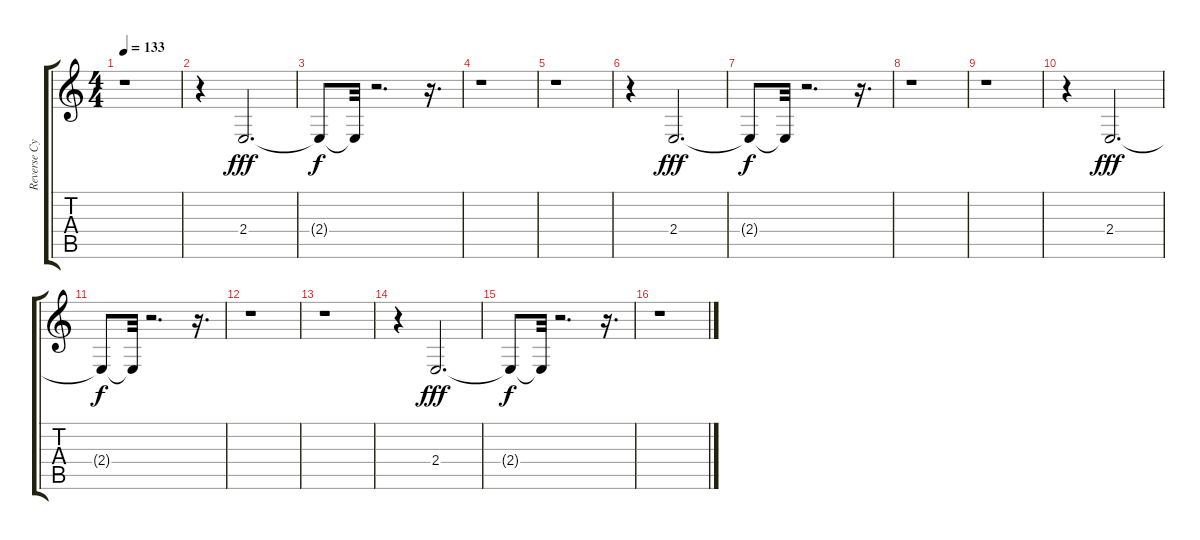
\track ("Reverse Cymbal" "Reverse Cy") {instrument reversecymbal}
\staff {score tabs}
\tuning (E4 B3 G3 D3 A2 E2) {hide}
\ts (4 4)
\tempo 133
\clef g2
\ks c
r.1{dy f} |
r.4 2.4.2{d dy fff} |
2.4{t}.8{dy f} 2.4{t}.32 r.2{d} r.16{d} |
r.1 |
r.1 |
r.4 2.4.2{d dy fff} |
2.4{t}.8{dy f} 2.4{t}.32 r.2{d} r.16{d} |
r.1 |
r.1 |
r.4 2.4.2{d dy fff} |
2.4{t}.8{dy f} 2.4{t}.32 r.2{d} r.16{d} |
r.1 |
r.1 |
r.4 2.4.2{d dy fff} |
2.4{t}.8{dy f} 2.4{t}.32 r.2{d} r.16{d} |
r.1
